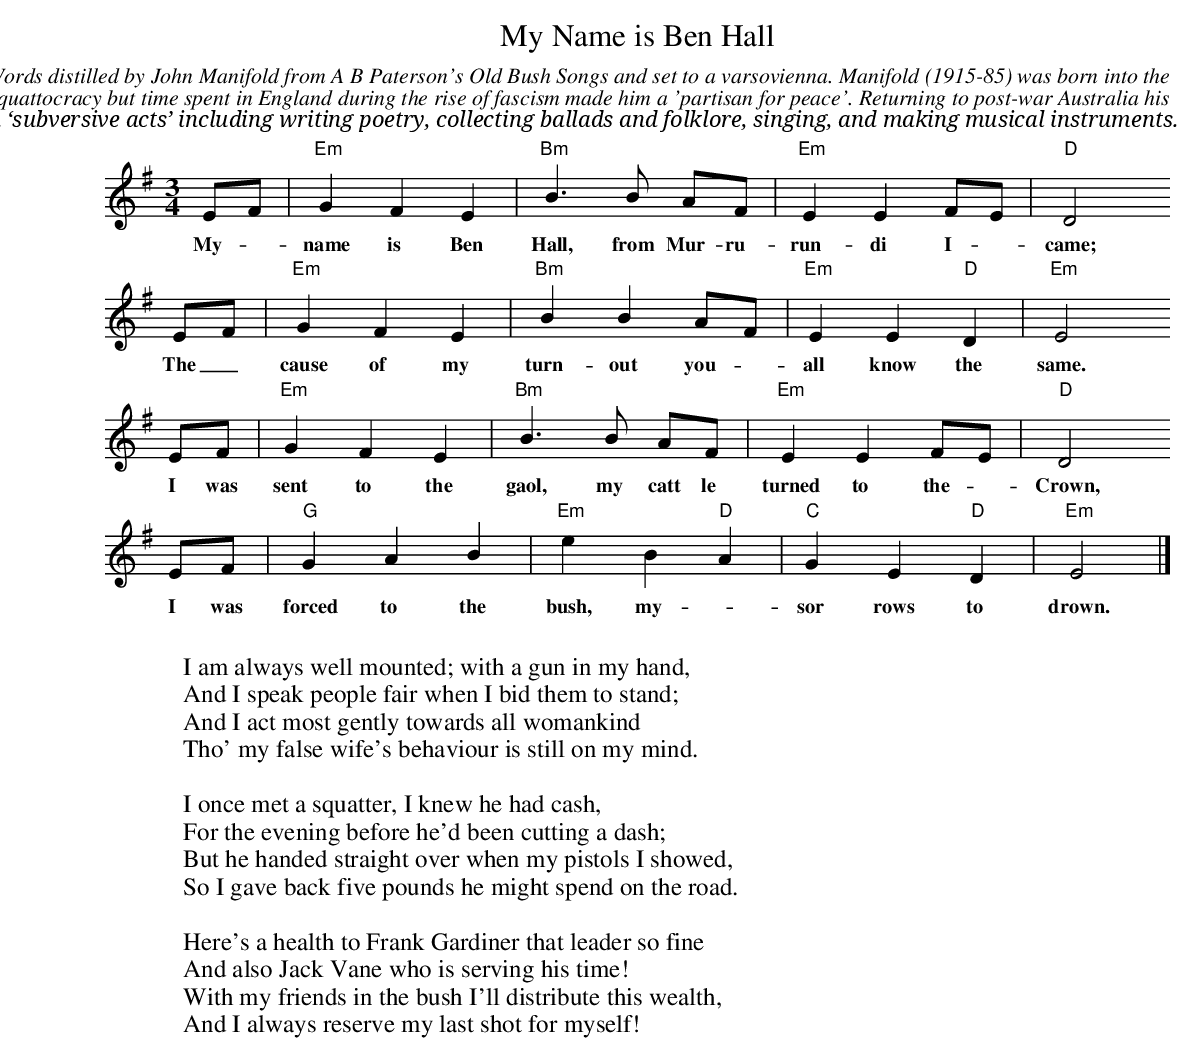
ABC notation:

X:1
T:My Name is Ben Hall
C:Words distilled by John Manifold from A B Paterson's Old Bush Songs and set to a varsovienna. Manifold (1915-85) was born into the
C:squattocracy but time spent in England during the rise of fascism made him a 'partisan for peace'. Returning to post-war Australia his
C:was involved in ‘subversive acts’ including writing poetry, collecting ballads and folklore, singing, and making musical instruments.
M:3/4
L:1/8
K:Gmaj
EF|"Em"G2F2E2 |"Bm"B3B AF|"Em"E2 E2FE |"D"D4
w:My - name is Ben Hall, from Mur-ru-run-di I - came;
EF|"Em"G2F2E2 |"Bm"B2B2 AF|"Em"E2E2"D"D2 |"Em"E4
w:The_ cause of my turn-out you - all know the same.
EF|"Em"G2F2E2 |"Bm"B3B AF|"Em"E2 E2FE |"D"D4
w:I was sent to the gaol, my catt le turned to the - Crown,
EF|"G"G2A2B2 |"Em"e2 B2"D"A2|"C"G2 E2"D"D2 |"Em"E4|]
w:I was forced to the bush, my - sor rows to drown.
W:
W:I am always well mounted; with a gun in my hand,
W:And I speak people fair when I bid them to stand;
W:And I act most gently towards all womankind
W:Tho' my false wife's behaviour is still on my mind.
W:
W:I once met a squatter, I knew he had cash,
W:For the evening before he'd been cutting a dash;
W:But he handed straight over when my pistols I showed,
W:So I gave back five pounds he might spend on the road.
W:
W:Here's a health to Frank Gardiner that leader so fine
W:And also Jack Vane who is serving his time!
W:With my friends in the bush I'll distribute this wealth,
W:And I always reserve my last shot for myself!
